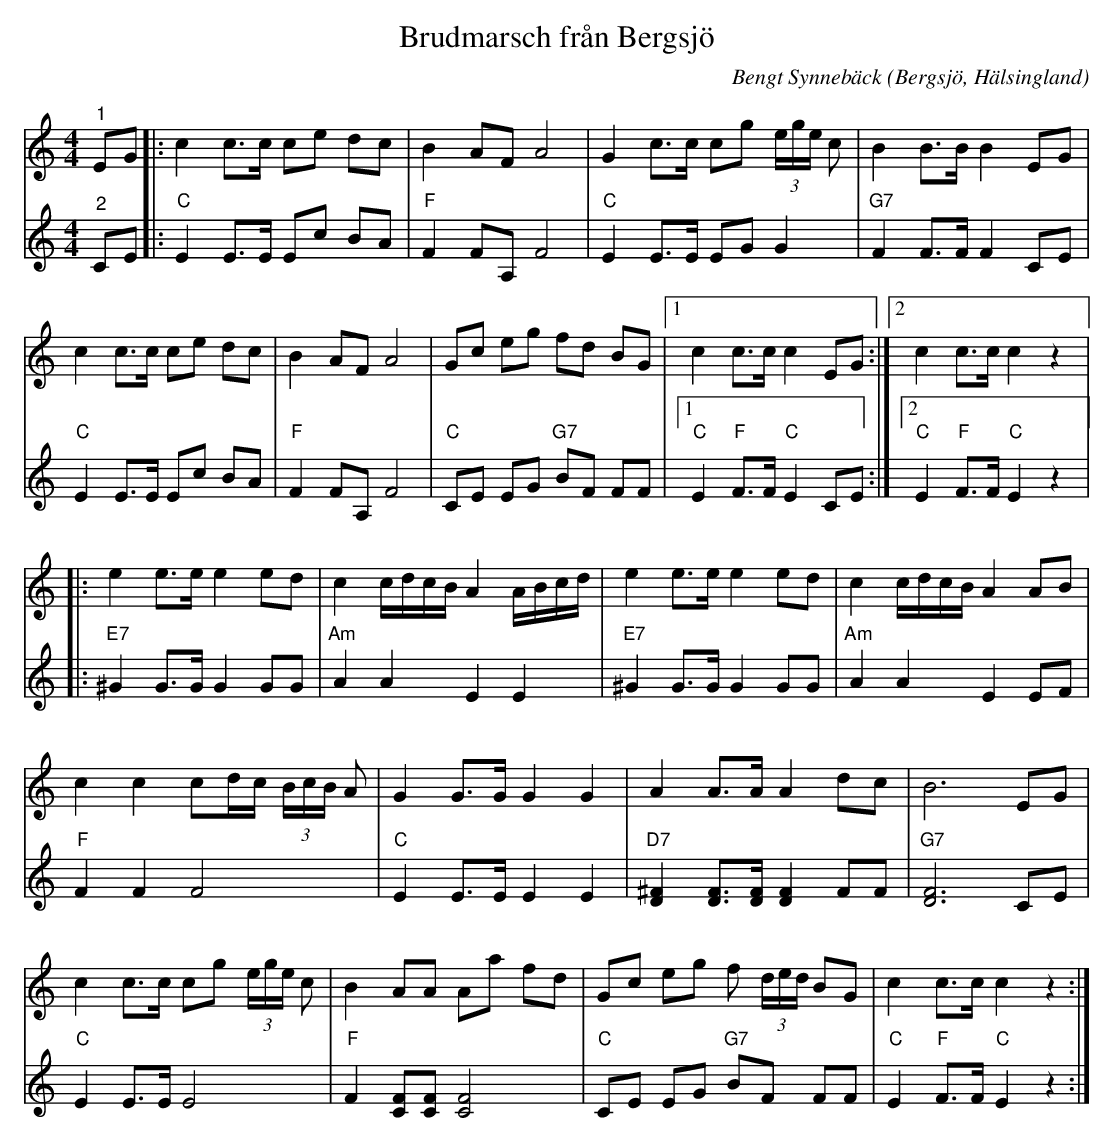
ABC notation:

X:1
T:Brudmarsch från Bergsjö
C:Bengt Synnebäck
O:Bergsjö, Hälsingland
L:1/8
M:4/4
K:C
V:1
"^1" EG |: c2 c>c ce dc | B2 AF A4 | G2 c>c cg (3e/g/e/ c | B2 B>B B2 EG |
c2 c>c ce dc | B2 AF A4 | Gc eg fd BG |1 c2 c>c c2 EG :|2 c2 c>c c2 z2 |:
e2 e>e e2 ed | c2 c/d/c/B/ A2 A/B/c/d/ | e2 e>e e2 ed | c2 c/d/c/B/ A2 AB |
 c2 c2 cd/c/ (3B/c/B/ A |  G2 G>G G2 G2 | A2 A>A A2 dc | B6 EG |
 c2 c>c cg (3e/g/e/ c | B2 AA Aa fd | Gc eg f (3d/e/d/ BG | c2 c>c c2 z2 :|
V:2
"^2" CE |:"C" E2 E>E Ec BA |"F" F2 FA, F4 |"C" E2 E>E EG G2 |"G7" F2 F>F F2 CE |
"C" E2 E>E Ec BA |"F" F2 FA, F4 |"C" CE EG"G7" BF FF |1"C" E2"F" F>F"C" E2 CE :|2 "C" E2"F" F>F"C" E2 z2 |:
"E7" ^G2 G>G G2 GG |"Am" A2 A2 E2 E2 |"E7" ^G2 G>G G2 GG | "Am" A2 A2 E2 EF |
"F" F2 F2 F4 | "C" E2 E>E E2 E2 | "D7"[D^F]2 [DF]>[DF] [DF]2 FF | "G7" [DF]6 CE |
"C"  E2 E>E E4 | "F"F2 [CF][CF] [CF]4 | "C"  CE EG "G7" BF FF | "C" E2 "F" F>F "C" E2 z2 :|
